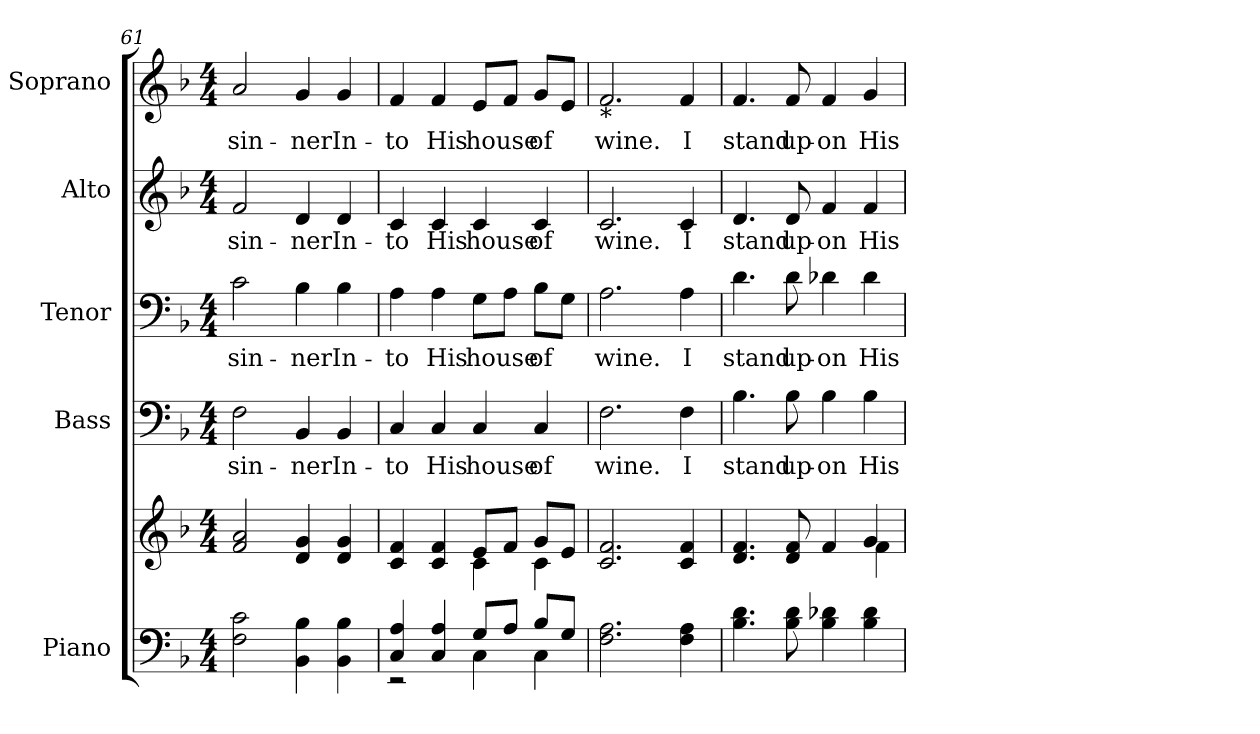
**kern	**kern	**kern	**text	**kern	**text	**kern	**text	**kern	**text
*part5	*part5	*part4	*part4	*part3	*part3	*part2	*part2	*part1	*part1
*staff6	*staff5	*staff4	*staff4	*staff3	*staff3	*staff2	*staff2	*staff1	*staff1
*I"Piano	*	*I"Bass	*	*I"Tenor	*	*I"Alto	*	*I"Soprano	*
*I'Pno.	*	*I'B.	*	*I'T.	*	*I'A.	*	*I'S.	*
*clefF4	*clefG2	*clefF4	*	*clefF4	*	*clefG2	*	*clefG2	*
*k[b-]	*k[b-]	*k[b-]	*	*k[b-]	*	*k[b-]	*	*k[b-]	*
*F:	*F:	*F:	*	*F:	*	*F:	*	*F:	*
*M4/4	*M4/4	*M4/4	*	*M4/4	*	*M4/4	*	*M4/4	*
=61	=61	=61	=61	=61	=61	=61	=61	=61	=61
!	!	!	!LO:LY:b:color=#000000	!	!	!	!	!	!
!	!	!	!	!	!LO:LY:b:color=#000000	!	!	!	!
!	!	!	!	!	!	!	!LO:LY:b:color=#000000	!	!
!	!	!	!	!	!	!	!	!	!LO:LY:b:color=#000000
2Fi\ 2ci	2fi/ 2ai	2Fi\	sin-	2ci\	sin-	2fi/	sin-	2ai/	sin-
!	!	!	!LO:LY:b:color=#000000	!	!	!	!	!	!
!	!	!	!	!	!LO:LY:b:color=#000000	!	!	!	!
!	!	!	!	!	!	!	!LO:LY:b:color=#000000	!	!
!	!	!	!	!	!	!	!	!	!LO:LY:b:color=#000000
4BB-i\ 4B-i	4di/ 4gi	4BB-i/	-ner	4B-i\	-ner	4di/	-ner	4gi/	-ner
!	!	!	!LO:LY:b:color=#000000	!	!	!	!	!	!
!	!	!	!	!	!LO:LY:b:color=#000000	!	!	!	!
!	!	!	!	!	!	!	!LO:LY:b:color=#000000	!	!
!	!	!	!	!	!	!	!	!	!LO:LY:b:color=#000000
4BB-i\ 4B-i	4di/ 4gi	4BB-i/	In-	4B-i\	In-	4di/	In-	4gi/	In-
!!LO:PB:g=z
=62	=62	=62	=62	=62	=62	=62	=62	=62	=62
*^	*^	*	*	*	*	*	*	*	*
!	!	!	!	!	!LO:LY:b:color=#000000	!	!	!	!	!	!
!	!	!	!	!	!	!	!LO:LY:b:color=#000000	!	!	!	!
!	!	!	!	!	!	!	!	!	!LO:LY:b:color=#000000	!	!
!	!	!	!	!	!	!	!	!	!	!	!LO:LY:b:color=#000000
4Ci/ 4Ai	2r	4ci/ 4fi	2ryy	4Ci/	-to	4Ai\	-to	4ci/	-to	4fi/	-to
!	!	!	!	!	!LO:LY:b:color=#000000	!	!	!	!	!	!
!	!	!	!	!	!	!	!LO:LY:b:color=#000000	!	!	!	!
!	!	!	!	!	!	!	!	!	!LO:LY:b:color=#000000	!	!
!	!	!	!	!	!	!	!	!	!	!	!LO:LY:b:color=#000000
4Ci/ 4Ai	.	4ci/ 4fi	.	4Ci/	His	4Ai\	His	4ci/	His	4fi/	His
!	!	!	!	!	!LO:LY:b:color=#000000	!	!	!	!	!	!
!	!	!	!	!	!	!	!LO:LY:b:color=#000000	!	!	!	!
!	!	!	!	!	!	!	!	!	!LO:LY:b:color=#000000	!	!
!	!	!	!	!	!	!	!	!	!	!	!LO:LY:b:color=#000000
8Gi/L	4Ci\	8ei/L	4ci\	4Ci/	house	8Gi\L	house	4ci/	house	8ei/L	house
8Ai/J	.	8fi/J	.	.	.	8Ai\J	.	.	.	8fi/J	.
!	!	!	!	!	!LO:LY:b:color=#000000	!	!	!	!	!	!
!	!	!	!	!	!	!	!LO:LY:b:color=#000000	!	!	!	!
!	!	!	!	!	!	!	!	!	!LO:LY:b:color=#000000	!	!
!	!	!	!	!	!	!	!	!	!	!	!LO:LY:b:color=#000000
8B-i/L	4Ci\	8gi/L	4ci\	4Ci/	of	8B-i\L	of	4ci/	of	8gi/L	of
8Gi/J	.	8ei/J	.	.	.	8Gi\J	.	.	.	8ei/J	.
*v	*v	*	*	*	*	*	*	*	*	*	*
*	*v	*v	*	*	*	*	*	*	*	*
=63	=63	=63	=63	=63	=63	=63	=63	=63	=63
!	!	!	!LO:LY:b:color=#000000	!	!	!	!	!	!
!	!	!	!	!	!LO:LY:b:color=#000000	!	!	!	!
!	!	!	!	!	!	!	!LO:LY:b:color=#000000	!	!
!	!	!	!	!	!	!	!	!LO:TX:b:t=*	!
!	!	!	!	!	!	!	!	!	!LO:LY:b:color=#000000
2.Fi\ 2.Ai	2.ci/ 2.fi	2.Fi\	wine.	2.Ai\	wine.	2.ci/	wine.	2.fi/	wine.
!	!	!	!LO:LY:b:color=#000000	!	!	!	!	!	!
!	!	!	!	!	!LO:LY:b:color=#000000	!	!	!	!
!	!	!	!	!	!	!	!LO:LY:b:color=#000000	!	!
!	!	!	!	!	!	!	!	!	!LO:LY:b:color=#000000
4Fi\ 4Ai	4ci/ 4fi	4Fi\	I	4Ai\	I	4ci/	I	4fi/	I
!!LO:PB:g=z
=64	=64	=64	=64	=64	=64	=64	=64	=64	=64
*	*^	*	*	*	*	*	*	*	*
!	!	!	!	!LO:LY:b:color=#000000	!	!	!	!	!	!
!	!	!	!	!	!	!LO:LY:b:color=#000000	!	!	!	!
!	!	!	!	!	!	!	!	!LO:LY:b:color=#000000	!	!
!	!	!	!	!	!	!	!	!	!	!LO:LY:b:color=#000000
4.B-i\ 4.di	4.di/ 4.fi	2ryy	4.B-i\	stand	4.di\	stand	4.di/	stand	4.fi/	stand
!	!	!	!	!LO:LY:b:color=#000000	!	!	!	!	!	!
!	!	!	!	!	!	!LO:LY:b:color=#000000	!	!	!	!
!	!	!	!	!	!	!	!	!LO:LY:b:color=#000000	!	!
!	!	!	!	!	!	!	!	!	!	!LO:LY:b:color=#000000
8B-i\ 8di	8di/ 8fi	.	8B-i\	up-	8di\	up-	8di/	up-	8fi/	up-
!	!	!	!	!LO:LY:b:color=#000000	!	!	!	!	!	!
!	!	!	!	!	!	!LO:LY:b:color=#000000	!	!	!	!
!	!	!	!	!	!	!	!	!LO:LY:b:color=#000000	!	!
!	!	!	!	!	!	!	!	!	!	!LO:LY:b:color=#000000
4B-i\ 4d-Xi	4fi/	4ryy	4B-i\	-on	4d-Xi\	-on	4fi/	-on	4fi/	-on
!	!	!	!	!LO:LY:b:color=#000000	!	!	!	!	!	!
!	!	!	!	!	!	!LO:LY:b:color=#000000	!	!	!	!
!	!	!	!	!	!	!	!	!LO:LY:b:color=#000000	!	!
!	!	!	!	!	!	!	!	!	!	!LO:LY:b:color=#000000
4B-i\ 4d-i	4gi/	4fi\	4B-i\	His	4d-i\	His	4fi/	His	4gi/	His
*	*v	*v	*	*	*	*	*	*	*	*
=	=	=	=	=	=	=	=	=	=
*-	*-	*-	*-	*-	*-	*-	*-	*-	*-
